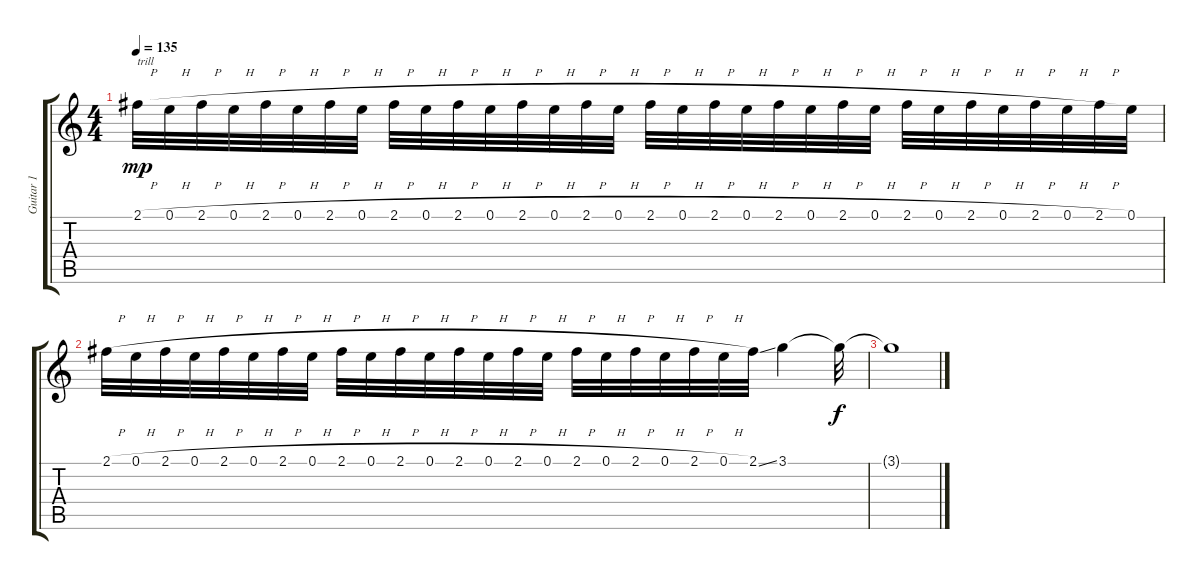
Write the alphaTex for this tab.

\track ("Guitar 1" "Guitar 1") {instrument overdrivenguitar}
\staff {score tabs}
\tuning (E4 B3 G3 D3 A2 E2) {hide}
\ts (4 4)
\tempo 135
\clef g2
\ks c
2.1{h}.32{txt "trill" dy mp} 0.1{h}.32 2.1{h}.32 0.1{h}.32 2.1{h}.32 0.1{h}.32 2.1{h}.32 0.1{h}.32 2.1{h}.32 0.1{h}.32 2.1{h}.32 0.1{h}.32 2.1{h}.32 0.1{h}.32 2.1{h}.32 0.1{h}.32 2.1{h}.32 0.1{h}.32 2.1{h}.32 0.1{h}.32 2.1{h}.32 0.1{h}.32 2.1{h}.32 0.1{h}.32 2.1{h}.32 0.1{h}.32 2.1{h}.32 0.1{h}.32 2.1{h}.32 0.1{h}.32 2.1{h}.32 0.1.32 |
2.1{h}.32{volume 0} 0.1{h}.32 2.1{h}.32 0.1{h}.32 2.1{h}.32 0.1{h}.32 2.1{h}.32 0.1{h}.32 2.1{h}.32 0.1{h}.32 2.1{h}.32 0.1{h}.32 2.1{h}.32 0.1{h}.32 2.1{h}.32 0.1{h}.32 2.1{h}.32 0.1{h}.32 2.1{h}.32 0.1{h}.32 2.1{h}.32 0.1{h}.32 2.1{ss}.32 3.1.4 3.1{t}.32{dy f} |
3.1{t}.1
